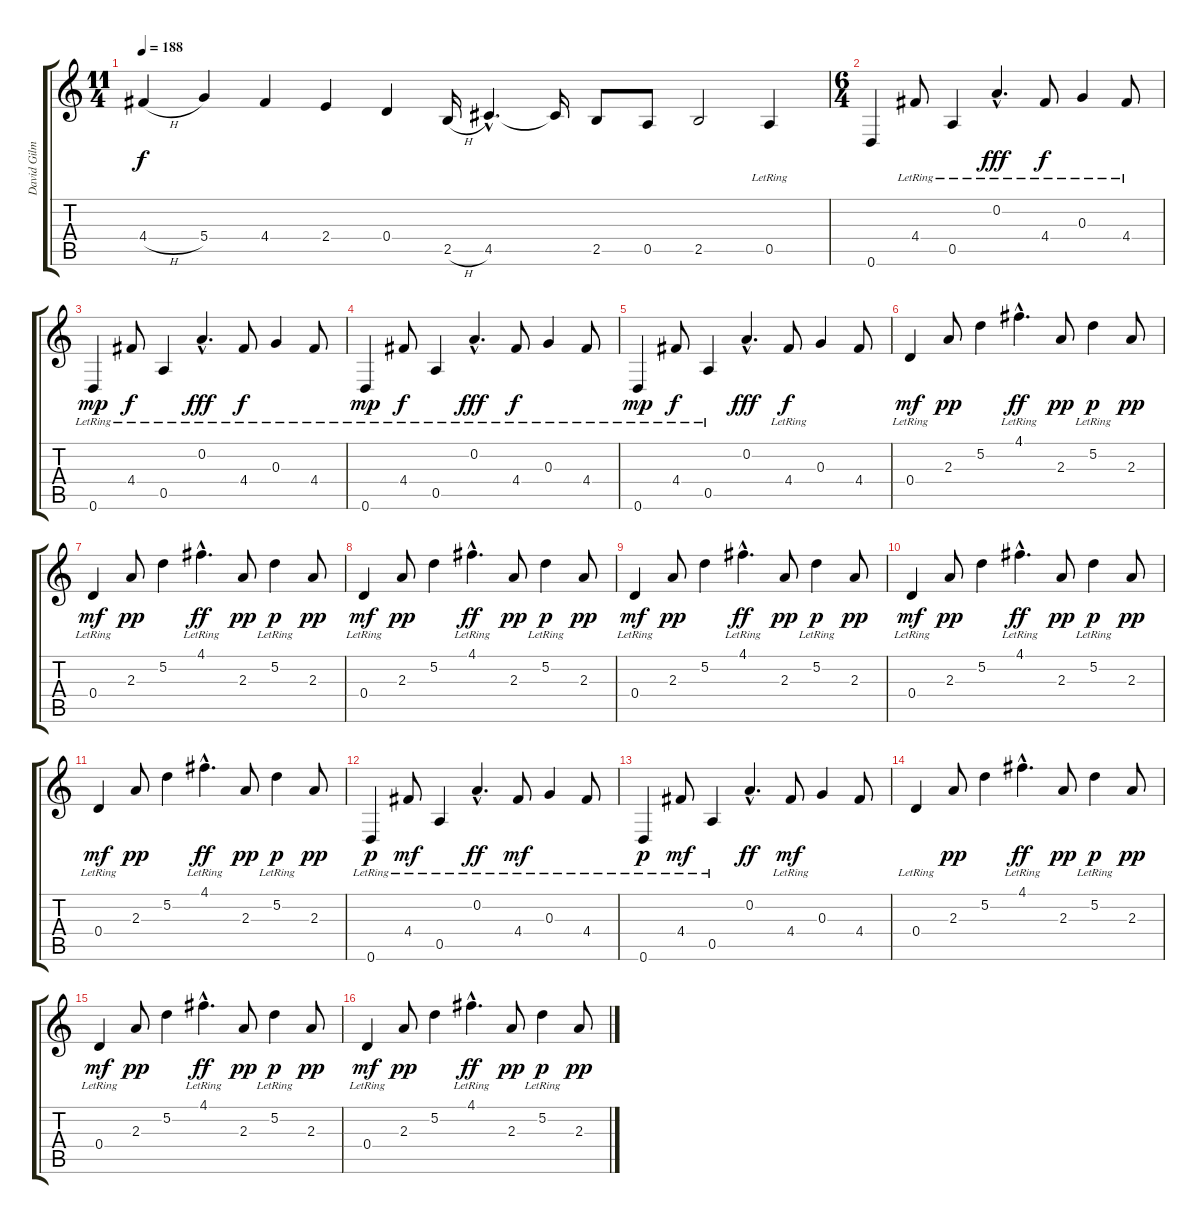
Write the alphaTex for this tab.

\track ("David Gilmour" "David Gilm") {instrument acousticguitarsteel}
\staff {score tabs}
\tuning (D4 A3 G3 D3 A2 D2) {hide}
\ts (11 4)
\tempo 188
\clef g2
\ks c
4.4{h}.4{dy f} 5.4.4 4.4.4 2.4.4 0.4.4 2.5{h}.16 4.5{hac}.4{d} 4.5{t}.16 2.5.8 0.5.8 2.5.2 0.5{lr}.4 |
\ts (6 4)
0.6.4 4.4{lr}.8 0.5{lr}.4 0.2{hac lr}.4{d dy fff} 4.4{lr}.8{dy f} 0.3{lr}.4 4.4{lr}.8 |
0.6{lr}.4{dy mp} 4.4{lr}.8{dy f} 0.5{lr}.4 0.2{hac lr}.4{d dy fff} 4.4{lr}.8{dy f} 0.3{lr}.4 4.4{lr}.8 |
0.6{lr}.4{dy mp} 4.4{lr}.8{dy f} 0.5{lr}.4 0.2{hac lr}.4{d dy fff} 4.4{lr}.8{dy f} 0.3{lr}.4 4.4{lr}.8 |
0.6{lr}.4{dy mp} 4.4{lr}.8{dy f} 0.5{lr}.4 0.2{hac}.4{d dy fff} 4.4{lr}.8{dy f} 0.3.4 4.4.8 |
0.4{lr}.4{dy mf volume 16} 2.3.8{dy pp} 5.2.4 4.1{hac lr}.4{d dy ff} 2.3.8{dy pp} 5.2{lr}.4{dy p} 2.3.8{dy pp} |
0.4{lr}.4{dy mf} 2.3.8{dy pp} 5.2.4 4.1{hac lr}.4{d dy ff} 2.3.8{dy pp} 5.2{lr}.4{dy p} 2.3.8{dy pp} |
0.4{lr}.4{dy mf} 2.3.8{dy pp} 5.2.4 4.1{hac lr}.4{d dy ff} 2.3.8{dy pp} 5.2{lr}.4{dy p} 2.3.8{dy pp} |
0.4{lr}.4{dy mf} 2.3.8{dy pp} 5.2.4 4.1{hac lr}.4{d dy ff} 2.3.8{dy pp} 5.2{lr}.4{dy p} 2.3.8{dy pp} |
0.4{lr}.4{dy mf} 2.3.8{dy pp} 5.2.4 4.1{hac lr}.4{d dy ff} 2.3.8{dy pp} 5.2{lr}.4{dy p} 2.3.8{dy pp} |
0.4{lr}.4{dy mf} 2.3.8{dy pp} 5.2.4 4.1{hac lr}.4{d dy ff} 2.3.8{dy pp} 5.2{lr}.4{dy p} 2.3.8{dy pp} |
0.6{lr}.4{dy p volume 13} 4.4{lr}.8{dy mf} 0.5{lr}.4 0.2{hac lr}.4{d dy ff} 4.4{lr}.8{dy mf} 0.3{lr}.4 4.4{lr}.8 |
0.6{lr}.4{dy p} 4.4{lr}.8{dy mf} 0.5{lr}.4 0.2{hac}.4{d dy ff} 4.4{lr}.8{dy mf} 0.3.4 4.4.8 |
0.4{lr}.4{volume 16} 2.3.8{dy pp} 5.2.4 4.1{hac lr}.4{d dy ff} 2.3.8{dy pp} 5.2{lr}.4{dy p} 2.3.8{dy pp} |
0.4{lr}.4{dy mf} 2.3.8{dy pp} 5.2.4 4.1{hac lr}.4{d dy ff} 2.3.8{dy pp} 5.2{lr}.4{dy p} 2.3.8{dy pp} |
0.4{lr}.4{dy mf} 2.3.8{dy pp} 5.2.4 4.1{hac lr}.4{d dy ff} 2.3.8{dy pp} 5.2{lr}.4{dy p} 2.3.8{dy pp}
